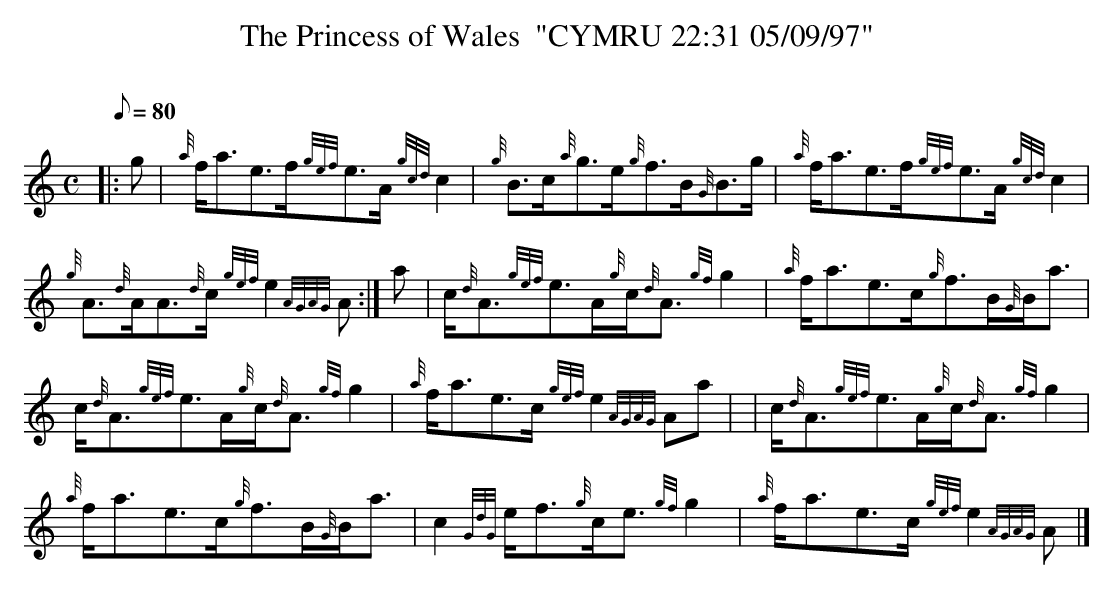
X:1
T:The Princess of Wales  "CYMRU 22:31 05/09/97"
M:C
L:1/8
Q:80
C:
K:HP
|: g | \
{a}f/2a3/2e3/2f/2{gef}e3/2A/2{gcd}c2 | \
{g}B3/2c/2{a}g3/2e/2{g}f3/2B/2{G}B3/2g/2 | \
{a}f/2a3/2e3/2f/2{gef}e3/2A/2{gcd}c2 |
{g}A3/2{d}A/2A3/2{d}c/2{gef}e2{AGAG}A :| \
a | \
c/2{d}A3/2{gef}e3/2A/2{g}c/2{d}A3/2{gf}g2 | \
{a}f/2a3/2e3/2c/2{g}f3/2B/2{G}B/2a3/2 |
c/2{d}A3/2{gef}e3/2A/2{g}c/2{d}A3/2{gf}g2 | \
{a}f/2a3/2e3/2c/2{gef}e2{AGAG}Aa | | \
c/2{d}A3/2{gef}e3/2A/2{g}c/2{d}A3/2{gf}g2 |
{a}f/2a3/2e3/2c/2{g}f3/2B/2{G}B/2a3/2 | \
c2{GdG}e/2f3/2{g}c/2e3/2{gf}g2 | \
{a}f/2a3/2e3/2c/2{gef}e2{AGAG}A|]
